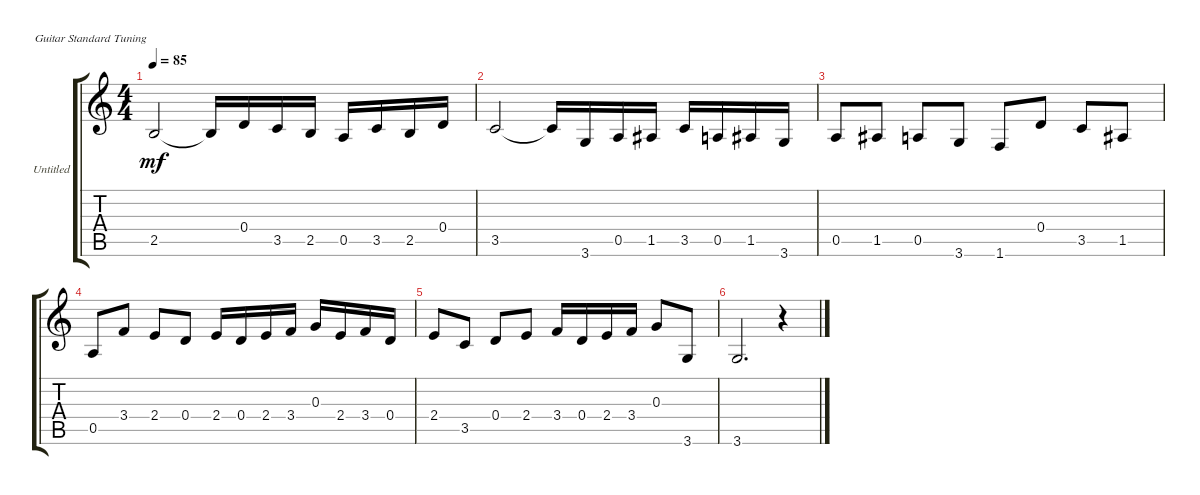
\bracketExtendMode groupsimilarinstruments
\firstSystemTrackNameOrientation horizontal
\otherSystemsTrackNameOrientation horizontal
\track ("Untitled" "Untitled") {instrument acousticguitarnylon}
\staff {score tabs}
\tuning (E4 B3 G3 D3 A2 E2)
\ts (4 4)
\tempo 85
\clef g2
\ks c
2.5.2{dy mf} 2.5{t}.16 0.4.16 3.5.16 2.5.16 0.5.16 3.5.16 2.5.16 0.4.16 |
3.5.2 3.5{t}.16 3.6.16 0.5.16 1.5.16 3.5.16 0.5.16 1.5.16 3.6.16 |
0.5.8 1.5.8 0.5.8 3.6.8 1.6.8 0.4.8 3.5.8 1.5.8 |
0.5.8 3.4.8 2.4.8 0.4.8 2.4.16 0.4.16 2.4.16 3.4.16 0.3.16 2.4.16 3.4.16 0.4.16 |
2.4.8 3.5.8 0.4.8 2.4.8 3.4.16 0.4.16 2.4.16 3.4.16 0.3.8 3.6.8 |
3.6.2{d} r.4
